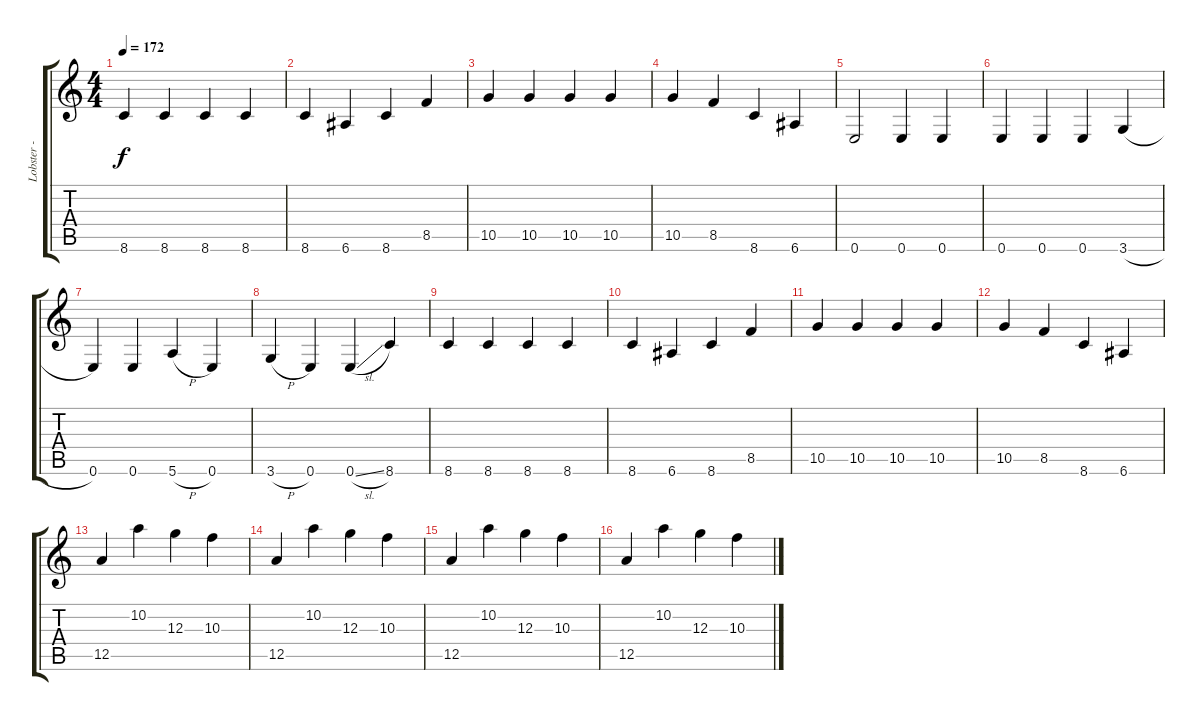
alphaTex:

\track ("Lobster - Keep It Brutal" "Lobster - ") {instrument distortionguitar}
\staff {score tabs}
\tuning (E4 B3 G3 D3 A2 E2) {hide}
\ts (4 4)
\tempo 172
\clef g2
\ks c
8.6.4{dy f} 8.6.4 8.6.4 8.6.4 |
8.6.4 6.6.4 8.6.4 8.5.4 |
10.5.4 10.5.4 10.5.4 10.5.4 |
10.5.4 8.5.4 8.6.4 6.6.4 |
0.6.2 0.6.4 0.6.4 |
0.6.4 0.6.4 0.6.4 3.6{h}.4 |
0.6.4 0.6.4 5.6{h}.4 0.6.4 |
3.6{h}.4 0.6.4 0.6{sl}.4 8.6.4 |
8.6.4 8.6.4 8.6.4 8.6.4 |
8.6.4 6.6.4 8.6.4 8.5.4 |
10.5.4 10.5.4 10.5.4 10.5.4 |
10.5.4 8.5.4 8.6.4 6.6.4 |
12.5.4 10.2.4 12.3.4 10.3.4 |
12.5.4 10.2.4 12.3.4 10.3.4 |
12.5.4 10.2.4 12.3.4 10.3.4 |
12.5.4 10.2.4 12.3.4 10.3.4
